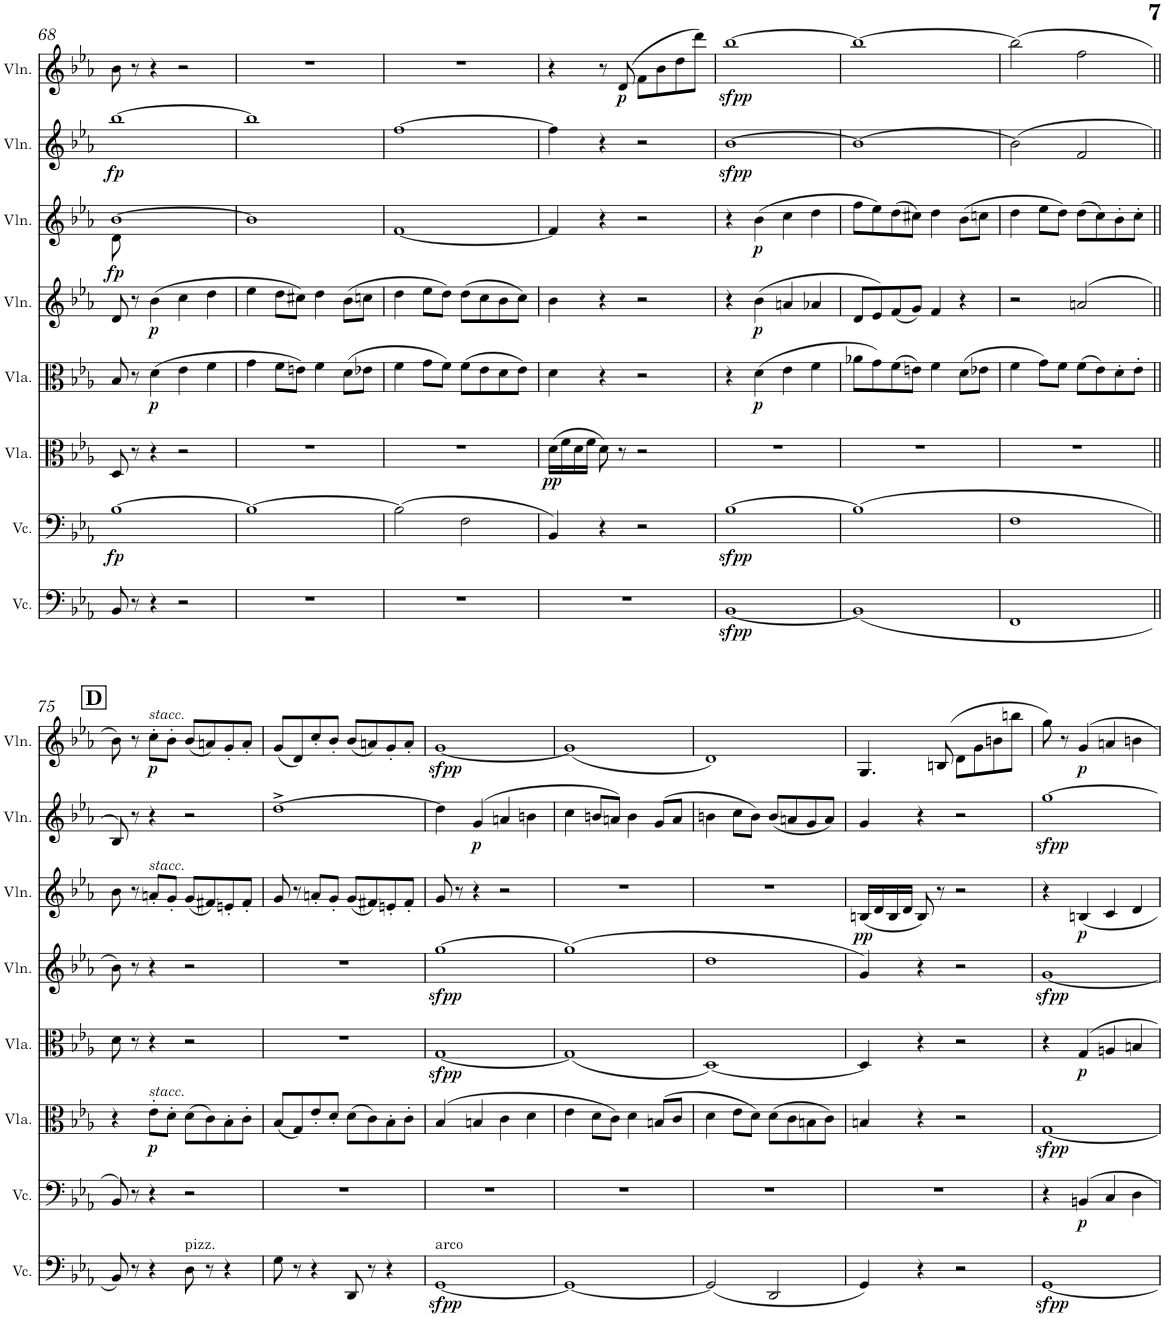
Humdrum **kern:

**kern	**dynam	**kern	**dynam	**kern	**dynam	**kern	**dynam	**kern	**dynam	**kern	**dynam	**kern	**dynam	**kern	**dynam
*part8	*part8	*part7	*part7	*part6	*part6	*part5	*part5	*part4	*part4	*part3	*part3	*part2	*part2	*part1	*part1
*staff8	*staff8	*staff7	*staff7	*staff6	*staff6	*staff5	*staff5	*staff4	*staff4	*staff3	*staff3	*staff2	*staff2	*staff1	*staff1
*I"Violoncello	*	*I"Violoncello	*	*I"Viola	*	*I"Viola	*	*I"Violin	*	*I"Violin	*	*I"Violin	*	*I"Violin	*
*I'Vc.	*	*I'Vc.	*	*I'Vla.	*	*I'Vla.	*	*I'Vln.	*	*I'Vln.	*	*I'Vln.	*	*I'Vln.	*
!!LO:PB:g=z
*clefF4	*	*clefF4	*	*clefC3	*	*clefC3	*	*clefG2	*	*clefG2	*	*clefG2	*	*clefG2	*
*k[b-e-a-]	*	*k[b-e-a-]	*	*k[b-e-a-]	*	*k[b-e-a-]	*	*k[b-e-a-]	*	*k[b-e-a-]	*	*k[b-e-a-]	*	*k[b-e-a-]	*
*M4/4	*	*M4/4	*	*M4/4	*	*M4/4	*	*M4/4	*	*M4/4	*	*M4/4	*	*M4/4	*
*met(c)	*	*met(c)	*	*met(c)	*	*met(c)	*	*met(c)	*	*met(c)	*	*met(c)	*	*met(c)	*
=68	=68	=68	=68	=68	=68	=68	=68	=68	=68	=68	=68	=68	=68	=68	=68
*	*	*	*	*	*	*	*	*	*	*^	*	*	*	*	*
!	!	!	!LO:DY:b	!	!	!	!	!	!	!	!	!LO:DY:b	!	!LO:DY:b	!	!
8BB-/	.	[1B-	fp	8D/	.	8B-/	.	8d/	.	[1b-	8d\	fp	[1bb-	fp	8b-\	.
8r	.	.	.	8r	.	8r	.	8r	.	.	2..ryy	.	.	.	8r	.
!	!	!	!	!	!	!	!LO:DY:b	!	!LO:DY:b	!	!	!	!	!	!	!
4r	.	.	.	4r	.	(4d\	p	(4b-\	p	.	.	.	.	.	4r	.
2r	.	.	.	2r	.	4e-\	.	4cc\	.	.	.	.	.	.	2r	.
.	.	.	.	.	.	4f\	.	4dd\	.	.	.	.	.	.	.	.
*	*	*	*	*	*	*	*	*	*	*v	*v	*	*	*	*	*
=69	=69	=69	=69	=69	=69	=69	=69	=69	=69	=69	=69	=69	=69	=69	=69
1r	.	1B-_	.	1r	.	4g\	.	4ee-\	.	1b-]	.	1bb-]	.	1r	.
.	.	.	.	.	.	8f\L	.	8dd\L	.	.	.	.	.	.	.
.	.	.	.	.	.	8en\J)	.	8cc#X\J)	.	.	.	.	.	.	.
.	.	.	.	.	.	4f\	.	4dd\	.	.	.	.	.	.	.
.	.	.	.	.	.	(8d\L	.	(8b-\L	.	.	.	.	.	.	.
.	.	.	.	.	.	8e-X\J	.	8ccn\J	.	.	.	.	.	.	.
=70	=70	=70	=70	=70	=70	=70	=70	=70	=70	=70	=70	=70	=70	=70	=70
1r	.	(2B-\]	.	1r	.	4f\	.	4dd\	.	[1f	.	[1ff	.	1r	.
.	.	.	.	.	.	8g\L	.	8ee-\L	.	.	.	.	.	.	.
.	.	.	.	.	.	8f\J)	.	8dd\J)	.	.	.	.	.	.	.
.	.	2F\	.	.	.	(8f\L	.	(8dd\L	.	.	.	.	.	.	.
.	.	.	.	.	.	8e-\	.	8cc\	.	.	.	.	.	.	.
.	.	.	.	.	.	8d\	.	8b-\	.	.	.	.	.	.	.
.	.	.	.	.	.	8e-\J)	.	8cc\J)	.	.	.	.	.	.	.
=71	=71	=71	=71	=71	=71	=71	=71	=71	=71	=71	=71	=71	=71	=71	=71
!	!	!	!	!	!LO:DY:b	!	!	!	!	!	!	!	!	!	!
1r	.	4BB-/)	.	(16d\LL	pp	4d\	.	4b-\	.	4f/]	.	4ff\]	.	4r	.
.	.	.	.	16f\	.	.	.	.	.	.	.	.	.	.	.
.	.	.	.	16d\	.	.	.	.	.	.	.	.	.	.	.
.	.	.	.	16f\JJ	.	.	.	.	.	.	.	.	.	.	.
.	.	4r	.	8d\)	.	4r	.	4r	.	4r	.	4r	.	8r	.
!	!	!	!	!	!	!	!	!	!	!	!	!	!	!	!LO:DY:b
.	.	.	.	8r	.	.	.	.	.	.	.	.	.	(8d/	p
.	.	2r	.	2r	.	2r	.	2r	.	2r	.	2r	.	8f\L	.
.	.	.	.	.	.	.	.	.	.	.	.	.	.	8b-\	.
.	.	.	.	.	.	.	.	.	.	.	.	.	.	8dd\	.
.	.	.	.	.	.	.	.	.	.	.	.	.	.	8ddd\J)	.
=72	=72	=72	=72	=72	=72	=72	=72	=72	=72	=72	=72	=72	=72	=72	=72
!	!LO:DY:b	!	!LO:DY:b	!	!	!	!	!	!	!	!	!	!LO:DY:b	!	!LO:DY:b
[1BB-	sfpp	[1B-	sfpp	1r	.	4r	.	4r	.	4r	.	[1b-	sfpp	[1bb-	sfpp
!	!	!	!	!	!	!	!LO:DY:b	!	!LO:DY:b	!	!LO:DY:b	!	!	!	!
.	.	.	.	.	.	(4d\	p	(4b-\	p	(4b-\	p	.	.	.	.
.	.	.	.	.	.	4e-\	.	4an/	.	4cc\	.	.	.	.	.
.	.	.	.	.	.	4f\	.	4a-X/	.	4dd\	.	.	.	.	.
=73	=73	=73	=73	=73	=73	=73	=73	=73	=73	=73	=73	=73	=73	=73	=73
(1BB-]	.	(1B-]	.	1r	.	8a-X\L	.	8d/L	.	8ff\L	.	1b-_	.	1bb-_	.
.	.	.	.	.	.	8g\)	.	8e-/)	.	8ee-\)	.	.	.	.	.
.	.	.	.	.	.	(8f\	.	(8f/	.	(8dd\	.	.	.	.	.
.	.	.	.	.	.	8en\J)	.	8g/J)	.	8cc#X\J)	.	.	.	.	.
.	.	.	.	.	.	4f\	.	4f/	.	4dd\	.	.	.	.	.
.	.	.	.	.	.	(8d\L	.	4r	.	(8b-\L	.	.	.	.	.
.	.	.	.	.	.	8e-X\J	.	.	.	8ccn\J	.	.	.	.	.
=74	=74	=74	=74	=74	=74	=74	=74	=74	=74	=74	=74	=74	=74	=74	=74
1FF	.	1F	.	1r	.	4f\	.	2r	.	4dd\	.	(2b-\]	.	(2bb-\]	.
.	.	.	.	.	.	8g\L)	.	.	.	8ee-\L	.	.	.	.	.
.	.	.	.	.	.	8f\J	.	.	.	8dd\J)	.	.	.	.	.
.	.	.	.	.	.	(8f\L	.	(2an/	.	(8dd\L	.	2f/	.	2ff\	.
.	.	.	.	.	.	8e-\)	.	.	.	8cc\)	.	.	.	.	.
.	.	.	.	.	.	8d'\	.	.	.	8b-'\	.	.	.	.	.
.	.	.	.	.	.	8e-'\J	.	.	.	8cc'\J	.	.	.	.	.
!!LO:LB:g=z
!!LO:REH:place=s1:a:B:cj:fs=14:t=D
=75||	=75||	=75||	=75||	=75||	=75||	=75||	=75||	=75||	=75||	=75||	=75||	=75||	=75||	=75||	=75||
8BB-/)	.	8BB-/)	.	4r	.	8d\	.	8b-\)	.	8b-\	.	8B-/)	.	8b-\)	.
8r	.	8r	.	.	.	8r	.	8r	.	8r	.	8r	.	8r	.
!	!	!	!	!	!	!	!	!	!	!	!	!	!	!LO:TX:a:i:t=stacc.	!
!	!	!	!	!	!	!	!	!	!	!LO:TX:a:i:t=stacc.	!	!	!	!	!
!	!	!	!	!LO:TX:a:i:t=stacc.	!	!	!	!	!	!	!	!	!	!	!
!	!	!	!	!	!LO:DY:b	!	!	!	!	!	!	!	!	!	!LO:DY:b
4r	.	4r	.	8e-'\L	p	4r	.	4r	.	8an'/L	.	4r	.	8cc'\L	p
.	.	.	.	8d'\J	.	.	.	.	.	8g'/J	.	.	.	8b-'\J	.
!LO:TX:a:t=pizz.	!	!	!	!	!	!	!	!	!	!	!	!	!	!	!
8D\	.	2r	.	(8d\L	.	2r	.	2r	.	(8g/L	.	2r	.	(8b-/L	.
8r	.	.	.	8c\)	.	.	.	.	.	8f#X/)	.	.	.	8an/)	.
4r	.	.	.	8B-'\	.	.	.	.	.	8en'/	.	.	.	8g'/	.
.	.	.	.	8c'\J	.	.	.	.	.	8f#'/J	.	.	.	8a'/J	.
=76	=76	=76	=76	=76	=76	=76	=76	=76	=76	=76	=76	=76	=76	=76	=76
8G\	.	1r	.	(8B-/L	.	1r	.	1r	.	8g/	.	[1dd^	.	(8g/L	.
8r	.	.	.	8G/)	.	.	.	.	.	8r	.	.	.	8d/)	.
4r	.	.	.	8e-'/	.	.	.	.	.	8an'/L	.	.	.	8cc'/	.
.	.	.	.	8d'/J	.	.	.	.	.	8g'/J	.	.	.	8b-'/J	.
8DD/	.	.	.	(8d\L	.	.	.	.	.	(8g/L	.	.	.	(8b-/L	.
8r	.	.	.	8c\)	.	.	.	.	.	8f#X/)	.	.	.	8an/)	.
4r	.	.	.	8B-'\	.	.	.	.	.	8en'/	.	.	.	8g'/	.
.	.	.	.	8c'\J	.	.	.	.	.	8f#'/J	.	.	.	8a'/J	.
=77	=77	=77	=77	=77	=77	=77	=77	=77	=77	=77	=77	=77	=77	=77	=77
!LO:TX:a:t=arco	!	!	!	!	!	!	!	!	!	!	!	!	!	!	!
!	!LO:DY:b	!	!	!	!	!	!LO:DY:b	!	!LO:DY:b	!	!	!	!	!	!LO:DY:b
[1GG	sfpp	1r	.	(4B-/	.	[1G	sfpp	[1gg	sfpp	8g/	.	4dd\]	.	[1g	sfpp
.	.	.	.	.	.	.	.	.	.	8r	.	.	.	.	.
!	!	!	!	!	!	!	!	!	!	!	!	!	!LO:DY:b	!	!
.	.	.	.	4Bn/	.	.	.	.	.	4r	.	(4g/	p	.	.
.	.	.	.	4c\	.	.	.	.	.	2r	.	4an/	.	.	.
.	.	.	.	4d\	.	.	.	.	.	.	.	4bn\	.	.	.
=78	=78	=78	=78	=78	=78	=78	=78	=78	=78	=78	=78	=78	=78	=78	=78
1GG_	.	1r	.	4e-\	.	(1G]	.	(1gg]	.	1r	.	4cc\	.	(1g]	.
.	.	.	.	8d\L	.	.	.	.	.	.	.	8bn/L	.	.	.
.	.	.	.	8c\J)	.	.	.	.	.	.	.	8an/J)	.	.	.
.	.	.	.	4d\	.	.	.	.	.	.	.	4b\	.	.	.
.	.	.	.	(8Bn/L	.	.	.	.	.	.	.	(8g/L	.	.	.
.	.	.	.	8c/J	.	.	.	.	.	.	.	8a/J	.	.	.
=79	=79	=79	=79	=79	=79	=79	=79	=79	=79	=79	=79	=79	=79	=79	=79
(2GG/]	.	1r	.	4d\	.	[1D)	.	1dd	.	1r	.	4bn\	.	1d)	.
.	.	.	.	8e-\L	.	.	.	.	.	.	.	8cc\L	.	.	.
.	.	.	.	8d\J)	.	.	.	.	.	.	.	8b\J)	.	.	.
2DD/	.	.	.	(8d\L	.	.	.	.	.	.	.	(8b/L	.	.	.
.	.	.	.	8c\	.	.	.	.	.	.	.	8an/	.	.	.
.	.	.	.	8Bn\	.	.	.	.	.	.	.	8g/	.	.	.
.	.	.	.	8c\J)	.	.	.	.	.	.	.	8a/J)	.	.	.
=80	=80	=80	=80	=80	=80	=80	=80	=80	=80	=80	=80	=80	=80	=80	=80
!	!	!	!	!	!	!	!	!	!	!	!LO:DY:b	!	!	!	!
4GG/)	.	1r	.	4Bn/	.	4D/]	.	4g/)	.	(16Bn/LL	pp	4g/	.	4.G/	.
.	.	.	.	.	.	.	.	.	.	16d/	.	.	.	.	.
.	.	.	.	.	.	.	.	.	.	16B/	.	.	.	.	.
.	.	.	.	.	.	.	.	.	.	16d/JJ	.	.	.	.	.
4r	.	.	.	4r	.	4r	.	4r	.	8B/)	.	4r	.	.	.
.	.	.	.	.	.	.	.	.	.	8r	.	.	.	(8Bn/	.
2r	.	.	.	2r	.	2r	.	2r	.	2r	.	2r	.	8d\L	.
.	.	.	.	.	.	.	.	.	.	.	.	.	.	8g\	.
.	.	.	.	.	.	.	.	.	.	.	.	.	.	8bn\	.
.	.	.	.	.	.	.	.	.	.	.	.	.	.	8bbn\J	.
=81	=81	=81	=81	=81	=81	=81	=81	=81	=81	=81	=81	=81	=81	=81	=81
!	!LO:DY:b	!	!	!	!LO:DY:b	!	!	!	!LO:DY:b	!	!	!	!LO:DY:b	!	!
[1GG	sfpp	4r	.	[1G	sfpp	4r	.	[1g	sfpp	4r	.	[1gg	sfpp	8gg\)	.
.	.	.	.	.	.	.	.	.	.	.	.	.	.	8r	.
!	!	!	!LO:DY:b	!	!	!	!LO:DY:b	!	!	!	!LO:DY:b	!	!	!	!LO:DY:b
.	.	4BBn/	p	.	.	4G/	p	.	.	4Bn/	p	.	.	4g/	p
.	.	4C/	.	.	.	4An/	.	.	.	4c/	.	.	.	4an/	.
.	.	4D\	.	.	.	4Bn/	.	.	.	4d/	.	.	.	4bn\	.
=	=	=	=	=	=	=	=	=	=	=	=	=	=	=	=
*-	*-	*-	*-	*-	*-	*-	*-	*-	*-	*-	*-	*-	*-	*-	*-
